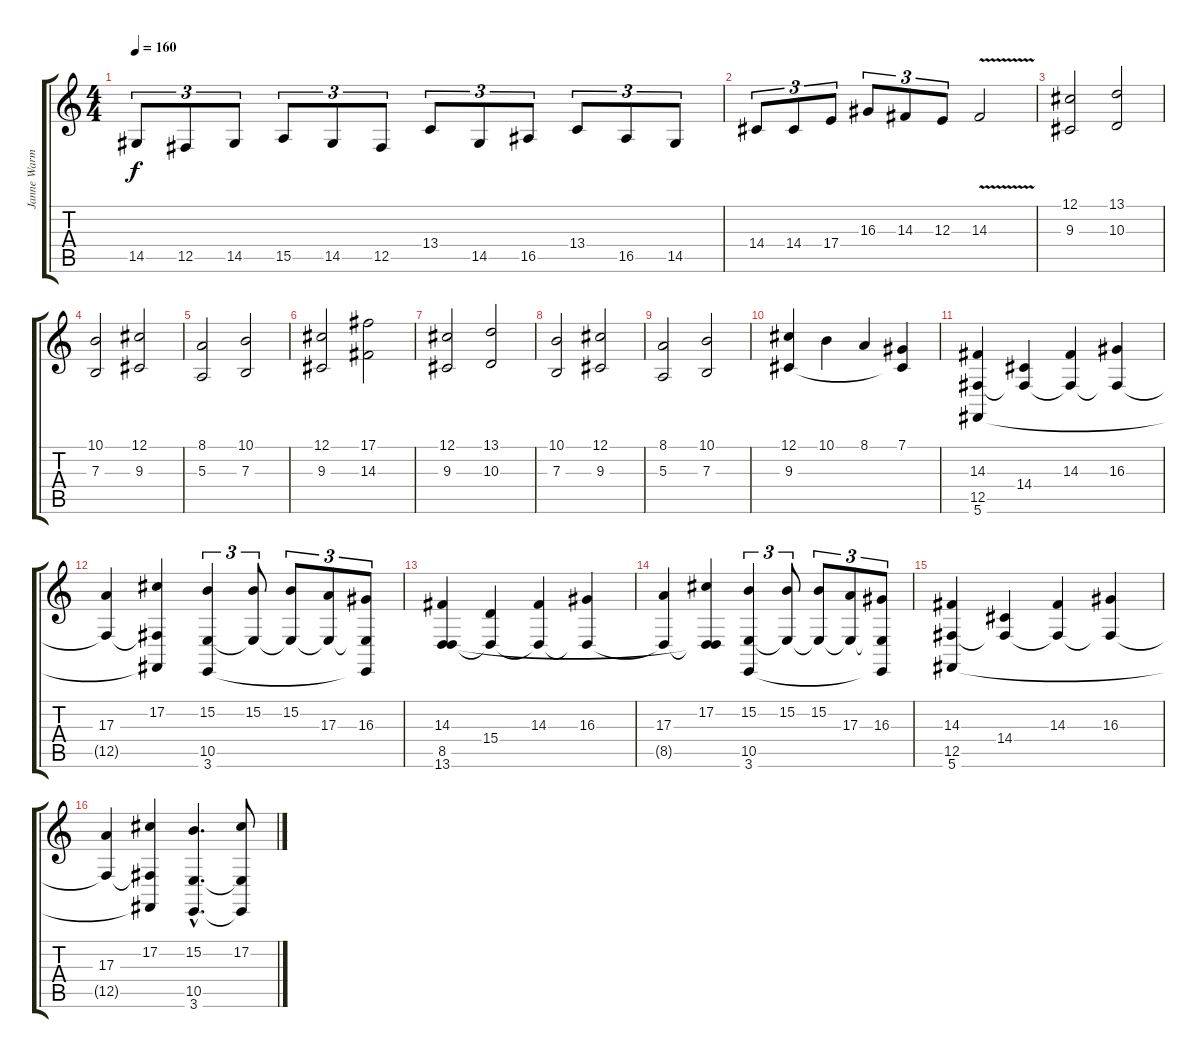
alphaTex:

\track ("Janne Warman" "Janne Warm") {instrument stringensemble1}
\staff {score tabs}
\tuning (Db4 Ab3 E3 B2 Gb2 Db2) {hide}
\ts (4 4)
\tempo 160
\clef g2
\ks c
14.5.8{tu (3 2) dy f} 12.5.8{tu (3 2)} 14.5.8{tu (3 2)} 15.5.8{tu (3 2)} 14.5.8{tu (3 2)} 12.5.8{tu (3 2)} 13.4.8{tu (3 2)} 14.5.8{tu (3 2)} 16.5.8{tu (3 2)} 13.4.8{tu (3 2)} 16.5.8{tu (3 2)} 14.5.8{tu (3 2)} |
14.4.8{tu (3 2)} 14.4.8{tu (3 2)} 17.4.8{tu (3 2)} 16.3.8{tu (3 2)} 14.3.8{tu (3 2)} 12.3.8{tu (3 2)} 14.3{v}.2 |
(12.1 9.3).2{instrument choiraahs} (13.1 10.3).2 |
(10.1 7.3).2 (12.1 9.3).2 |
(8.1 5.3).2 (10.1 7.3).2 |
(12.1 9.3).2 (17.1 14.3).2 |
(12.1 9.3).2 (13.1 10.3).2 |
(10.1 7.3).2 (12.1 9.3).2 |
(8.1 5.3).2 (10.1 7.3).2 |
(12.1 9.3).4 10.1.4 8.1.4 (7.1 9.3{t}).4 |
(14.3 12.5 5.6).4{instrument churchorgan} (14.4 12.5{t}).4 (14.3 12.5{t}).4 (16.3 12.5{t}).4 |
(17.3 12.5{t}).4 (17.2 12.5{t} 5.6{t}).4 (15.2 10.5 3.6).4{tu (3 2)} (15.2 10.5{t}).8{tu (3 2)} (15.2 10.5{t}).8{tu (3 2)} (17.3 10.5{t}).8{tu (3 2)} (16.3 10.5{t} 3.6{t}).8{tu (3 2)} |
(14.3 8.5 13.6).4 (15.4 8.5{t}).4 (14.3 8.5{t}).4 (16.3 8.5{t}).4 |
(17.3 8.5{t}).4 (17.2 8.5{t} 13.6{t}).4 (15.2 10.5 3.6).4{tu (3 2)} (15.2 10.5{t}).8{tu (3 2)} (15.2 10.5{t}).8{tu (3 2)} (17.3 10.5{t}).8{tu (3 2)} (16.3 10.5{t} 3.6{t}).8{tu (3 2)} |
(14.3 12.5 5.6).4 (14.4 12.5{t}).4 (14.3 12.5{t}).4 (16.3 12.5{t}).4 |
(17.3 12.5{t}).4 (17.2 12.5{t} 5.6{t}).4 (15.2{hac} 10.5{hac} 3.6{hac}).4{d} (17.2 10.5{t} 3.6{t}).8
